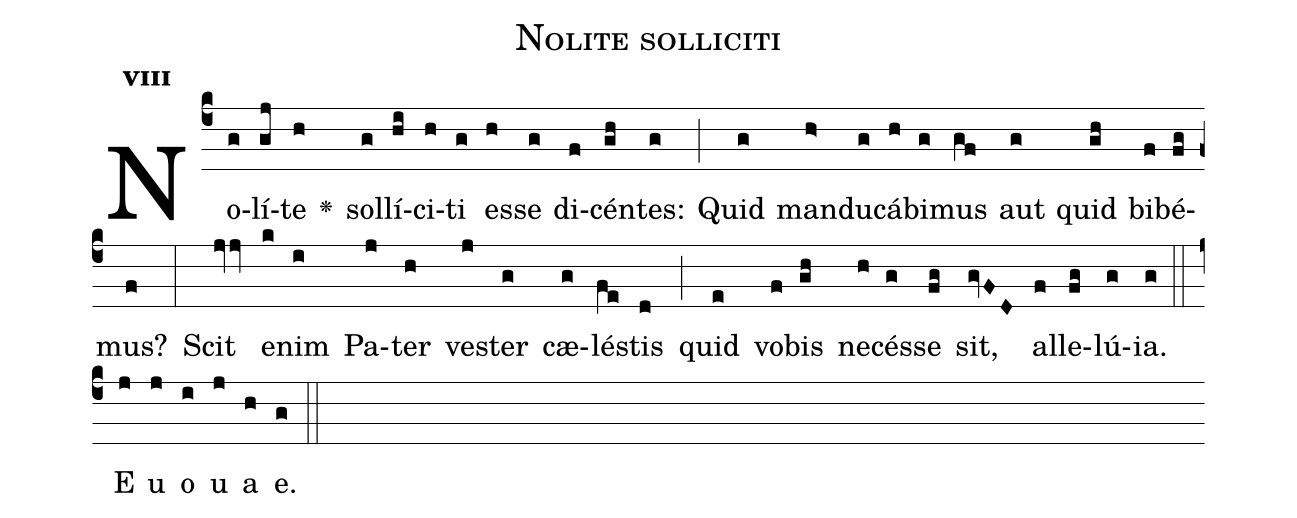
name:Nolite solliciti;
office-part:Antiphona;
mode:8;
%%
initial-style: 1;
name: Nolite solliciti;
book: Antiphonae & Responsoria/Tomus IV, p. 56;
occasion: Dominica VIII per Annum;
office-part: Laudes Ant Ba;
annotation: 8g;
centering-scheme: english;
font: OFLSortsMillGoudy;
height: 11;
width: 4.5;
%%
(c4)No(g)lí(gj)te(h) <v>\greheightstar</v>() sol(g)lí(hi)ci(h)ti(g) es(h)se(g) di(f)cén(gh)tes:(g) (;) Quid(g) man(h>)du(g)cá(h)bi(g)mus(gf) aut(g) quid(gh) bi(f)bé(fg)mus?(f) (:) Scit(jvv) e(k)nim(i) Pa(j)ter(h) ve(j)ster(g) cæ(g)lé(fe)stis(d) (;) quid(e) vo(f)bis(gh) ne(h)cés(g)se(fg) sit,(gvFD) al(f)le(fg)lú(g)ia.(g) (::) E(j) u(j) o(i) u(j) a(h) e.(g) (::)
